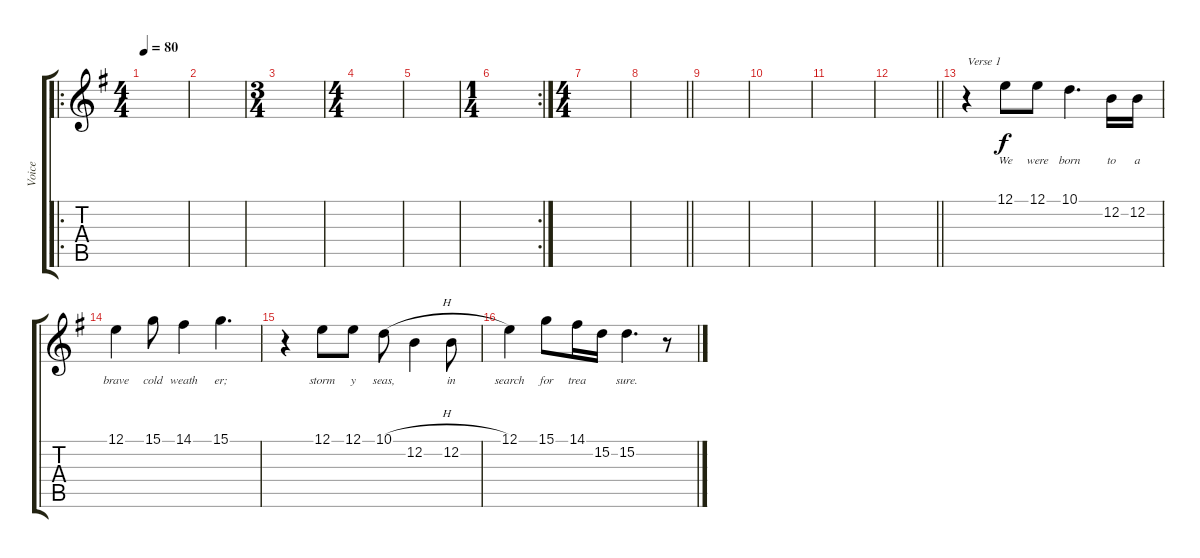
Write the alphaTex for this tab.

\track ("Voice" "Voice") {instrument violin}
\staff {score tabs}
\tuning (E4 B3 G3 D3 A2 E2) {hide}
\ro
\ts (4 4)
\tempo 80
\clef g2
\ks g
|
|
\ts (3 4)
|
\ts (4 4)
|
|
\rc 2
\ts (1 4)
|
\ts (4 4)
|
\barLineRight lightlight
|
|
|
|
\barLineRight lightlight
|
r.4{txt "Verse 1"} 12.1.8{lyrics (0 "We") lyrics (1 "") lyrics (2 "") lyrics (3 "") lyrics (4 "")} 12.1.8{lyrics (0 "were") lyrics (1 "") lyrics (2 "") lyrics (3 "") lyrics (4 "")} 10.1.4{d lyrics (0 "born") lyrics (1 "") lyrics (2 "") lyrics (3 "") lyrics (4 "")} 12.2.16{lyrics (0 "to") lyrics (1 "") lyrics (2 "") lyrics (3 "") lyrics (4 "")} 12.2.16{lyrics (0 "a") lyrics (1 "") lyrics (2 "") lyrics (3 "") lyrics (4 "")} |
12.1.4{lyrics (0 "brave") lyrics (1 "") lyrics (2 "") lyrics (3 "") lyrics (4 "")} 15.1.8{lyrics (0 "cold") lyrics (1 "") lyrics (2 "") lyrics (3 "") lyrics (4 "")} 14.1.4{lyrics (0 "weath") lyrics (1 "") lyrics (2 "") lyrics (3 "") lyrics (4 "")} 15.1.4{d lyrics (0 "er;") lyrics (1 "") lyrics (2 "") lyrics (3 "") lyrics (4 "")} |
r.4 12.1.8{lyrics (0 "storm") lyrics (1 "") lyrics (2 "") lyrics (3 "") lyrics (4 "")} 12.1.8{lyrics (0 "y") lyrics (1 "") lyrics (2 "") lyrics (3 "") lyrics (4 "")} 10.1{h}.8{lyrics (0 "seas,") lyrics (1 "") lyrics (2 "") lyrics (3 "") lyrics (4 "")} 12.2.4{lyrics (0 "") lyrics (1 "") lyrics (2 "") lyrics (3 "") lyrics (4 "")} 12.2.8{lyrics (0 "in") lyrics (1 "") lyrics (2 "") lyrics (3 "") lyrics (4 "")} |
12.1.4{lyrics (0 "search") lyrics (1 "") lyrics (2 "") lyrics (3 "") lyrics (4 "")} 15.1.8{lyrics (0 "for") lyrics (1 "") lyrics (2 "") lyrics (3 "") lyrics (4 "")} 14.1.16{lyrics (0 "trea") lyrics (1 "") lyrics (2 "") lyrics (3 "") lyrics (4 "")} 15.2.16{lyrics (0 "") lyrics (1 "") lyrics (2 "") lyrics (3 "") lyrics (4 "")} 15.2.4{d lyrics (0 "sure.") lyrics (1 "") lyrics (2 "") lyrics (3 "") lyrics (4 "")} r.8
